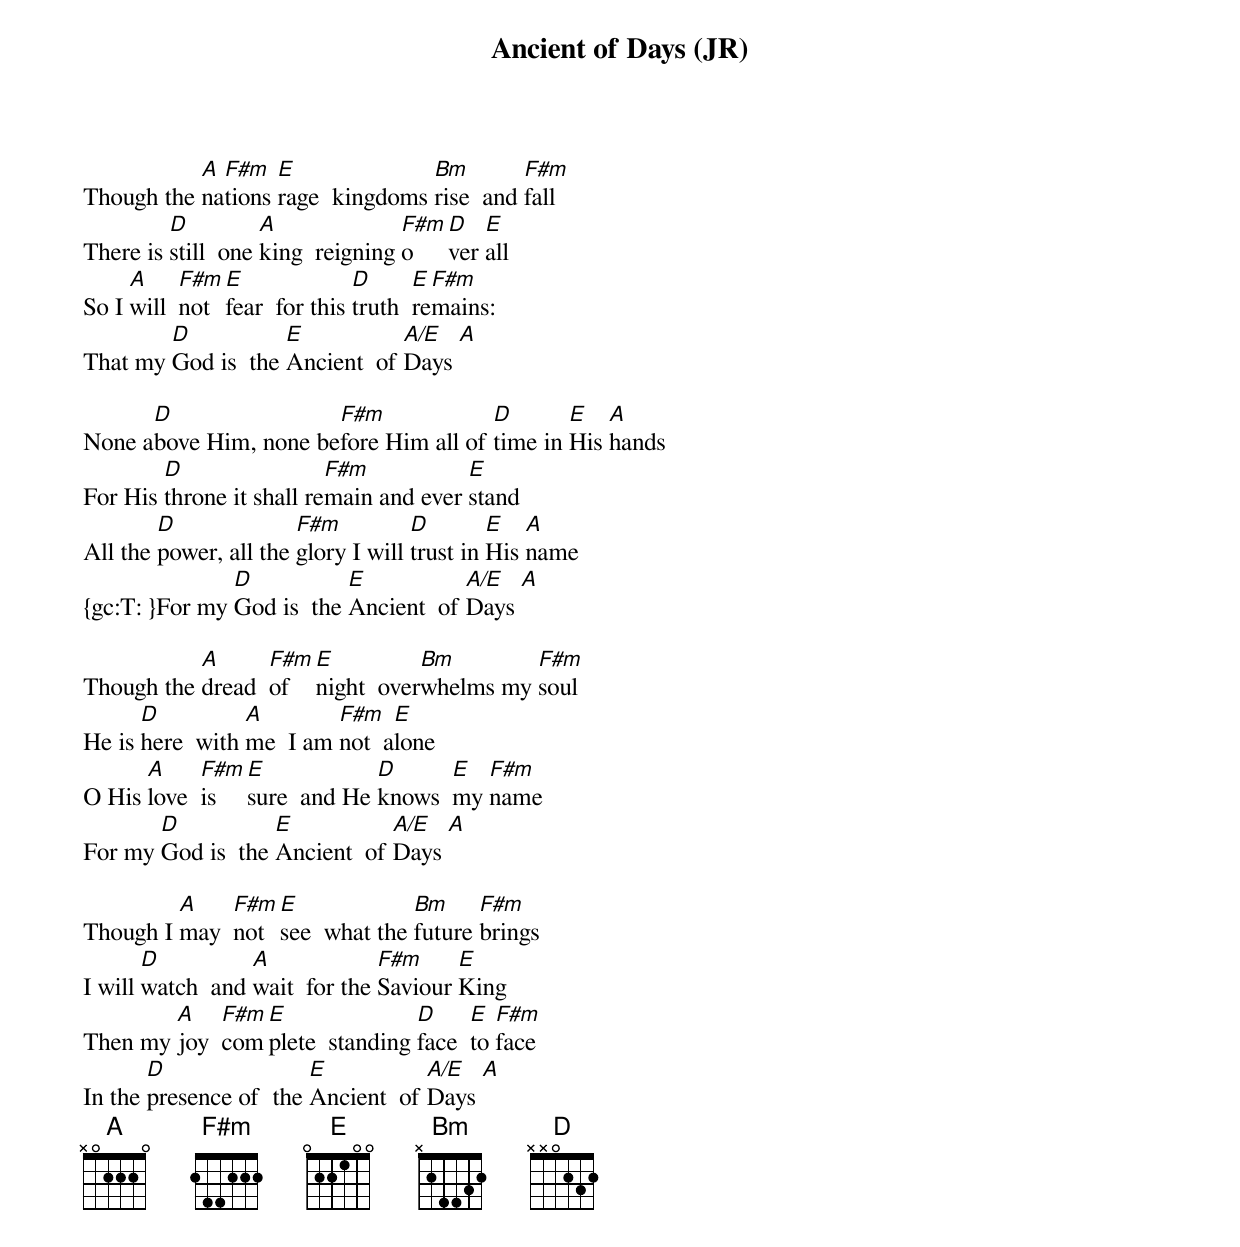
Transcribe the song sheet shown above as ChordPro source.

{title: Ancient of Days (JR)}
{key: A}
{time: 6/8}
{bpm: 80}
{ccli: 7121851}
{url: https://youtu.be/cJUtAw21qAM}
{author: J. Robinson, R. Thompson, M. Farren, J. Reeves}
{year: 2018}
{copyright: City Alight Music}

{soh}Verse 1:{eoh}
Though the [A]na[F#m]tions [E]rage  kingdoms [Bm]rise  and [F#m]fall
There is [D]still  one [A]king  reigning [F#m]o[D]ver [E]all
So I [A]will  [F#m]not [E]fear  for this [D]truth  [E]re[F#m]mains:
That my [D]God is  the [E]Ancient  of [A/E]Days [A]

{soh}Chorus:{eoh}
None a[D]bove Him, none be[F#m]fore Him all of [D]time in [E]His [A]hands
For His [D]throne it shall re[F#m]main and ever [E]stand
All the [D]power, all the [F#m]glory I will [D]trust in [E]His [A]name
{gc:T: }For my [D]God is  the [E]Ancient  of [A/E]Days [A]

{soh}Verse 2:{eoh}
Though the [A]dread  [F#m]of [E]night  over[Bm]whelms my [F#m]soul
He is [D]here  with [A]me  I am [F#m]not  a[E]lone
O His [A]love  [F#m]is [E]sure  and He [D]knows  [E]my [F#m]name
For my [D]God is  the [E]Ancient  of [A/E]Days [A]

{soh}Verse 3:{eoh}
Though I [A]may  [F#m]not [E]see  what the [Bm]future [F#m]brings
I will [D]watch  and [A]wait  for the [F#m]Saviour [E]King
Then my [A]joy  [F#m]com[E]plete  standing [D]face  [E]to [F#m]face
In the [D]presence of  the [E]Ancient  of [A/E]Days [A]
